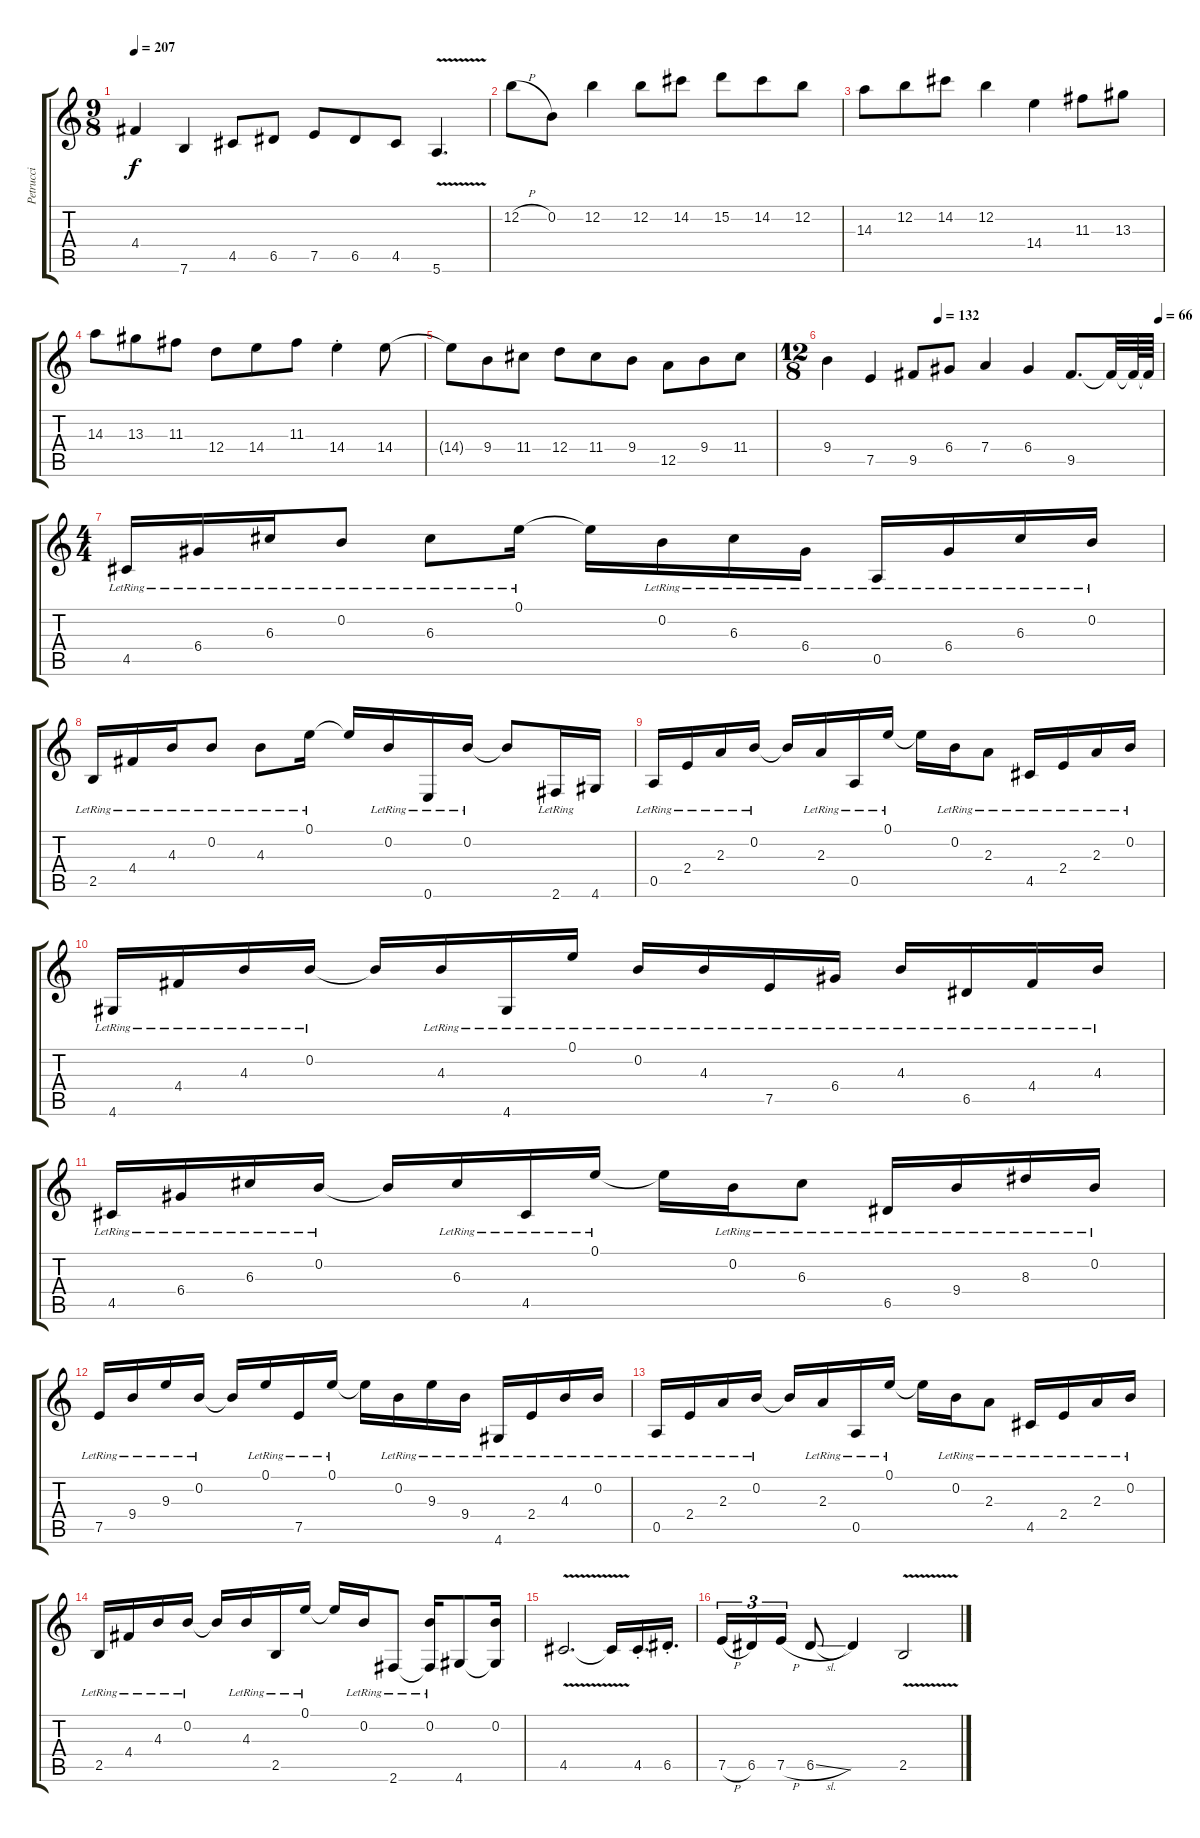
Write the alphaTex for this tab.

\track ("Petrucci" "Petrucci") {instrument overdrivenguitar}
\staff {score tabs}
\tuning (E4 B3 G3 D3 A2 E2) {hide}
\ts (9 8)
\tempo 207
\clef g2
\ks c
4.4.4{dy f} 7.6.4 4.5.8 6.5.8 7.5.8 6.5.8 4.5.8 5.6{v}.4{d} |
12.2{h}.8 0.2.8 12.2.4 12.2.8 14.2.8 15.2.8 14.2.8 12.2.8 |
14.3.8 12.2.8 14.2.8 12.2.4 14.4.4 11.3.8 13.3.8 |
14.3.8 13.3.8 11.3.8 12.4.8 14.4.8 11.3.8 14.4{st}.4 14.4.8 |
14.4{t}.8 9.4.8 11.4.8 12.4.8 11.4.8 9.4.8 12.5.8 9.4.8 11.4.8 |
\ts (12 8)
\tempo (132 0.3333333333333333)
\tempo (66 0.9895833333333334)
9.4.4 7.5.4 9.5.8 6.4.8 7.4.4 6.4.4 9.5.8{d} 9.5{t}.32 9.5{t}.64 9.5{t}.64{instrument acousticguitarsteel} |
\ts (4 4)
4.5{lr}.16 6.4{lr}.16 6.3{lr}.16 0.2{lr}.8 6.3{lr}.8 0.1{lr}.16 0.1{t}.16 0.2{lr}.16 6.3{lr}.16 6.4{lr}.16 0.5{lr}.16 6.4{lr}.16 6.3{lr}.16 0.2{lr}.16 |
2.5{lr}.16 4.4{lr}.16 4.3{lr}.16 0.2{lr}.8 4.3{lr}.8 0.1{lr}.16 0.1{t}.16 0.2{lr}.16 0.6{lr}.16 0.2{lr}.16 0.2{t}.8 2.6{lr}.16 4.6.16 |
0.5{lr}.16 2.4{lr}.16 2.3{lr}.16 0.2{lr}.16 0.2{t}.16 2.3{lr}.16 0.5{lr}.16 0.1{lr}.16 0.1{t}.16 0.2{lr}.16 2.3{lr}.8 4.5{lr}.16 2.4{lr}.16 2.3{lr}.16 0.2{lr}.16 |
4.6{lr}.16 4.4{lr}.16 4.3{lr}.16 0.2{lr}.16 0.2{t}.16 4.3{lr}.16 4.6{lr}.16 0.1{lr}.16 0.2{lr}.16 4.3{lr}.16 7.5{lr}.16 6.4{lr}.16 4.3{lr}.16 6.5{lr}.16 4.4{lr}.16 4.3{lr}.16 |
4.5{lr}.16 6.4{lr}.16 6.3{lr}.16 0.2{lr}.16 0.2{t}.16 6.3{lr}.16 4.5{lr}.16 0.1{lr}.16 0.1{t}.16 0.2{lr}.16 6.3{lr}.8 6.5{lr}.16 9.4{lr}.16 8.3{lr}.16 0.2{lr}.16 |
7.5{lr}.16 9.4{lr}.16 9.3{lr}.16 0.2{lr}.16 0.2{t}.16 0.1{lr}.16 7.5{lr}.16 0.1{lr}.16 0.1{t}.16 0.2{lr}.16 9.3{lr}.16 9.4{lr}.16 4.6{lr}.16 2.4{lr}.16 4.3{lr}.16 0.2{lr}.16 |
0.5{lr}.16 2.4{lr}.16 2.3{lr}.16 0.2{lr}.16 0.2{t}.16 2.3{lr}.16 0.5{lr}.16 0.1{lr}.16 0.1{t}.16 0.2{lr}.16 2.3{lr}.8 4.5{lr}.16 2.4{lr}.16 2.3{lr}.16 0.2{lr}.16 |
2.5{lr}.16 4.4{lr}.16 4.3{lr}.16 0.2{lr}.16 0.2{t}.16 4.3{lr}.16 2.5{lr}.16 0.1{lr}.16 0.1{t}.16 0.2{lr}.16 2.6{lr}.8 (0.2{lr} 2.6{t}).16 4.6.8 (0.2 4.6{t}).16 |
4.5{v}.2{d instrument overdrivenguitar} 4.5{t}.16 4.5{st}.16{d} 6.5{st}.16{d} |
7.5{h}.16{tu (3 2)} 6.5.16{tu (3 2)} 7.5{h}.16{tu (3 2)} 6.5{sl}.8 6.5{t}.4 2.5{v}.2
